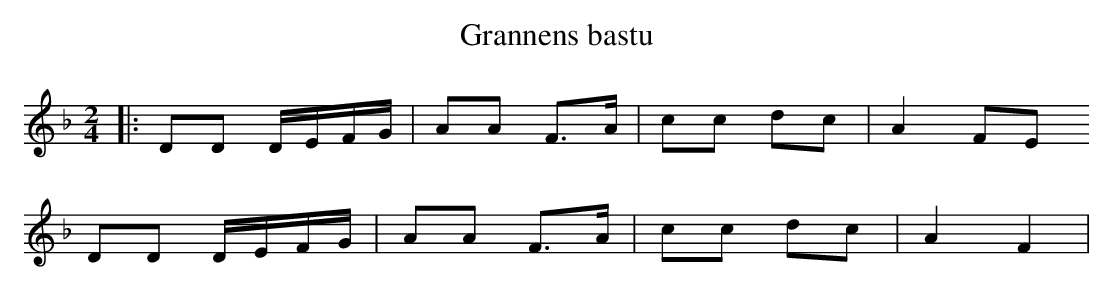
X:1
T:Grannens bastu
M:2/4
L:1/8
K:Dm
|: DD D/E/F/G/ | AA F>A | cc dc | A2 FE
DD D/E/F/G/ | AA F>A | cc dc | A2 F2 |
